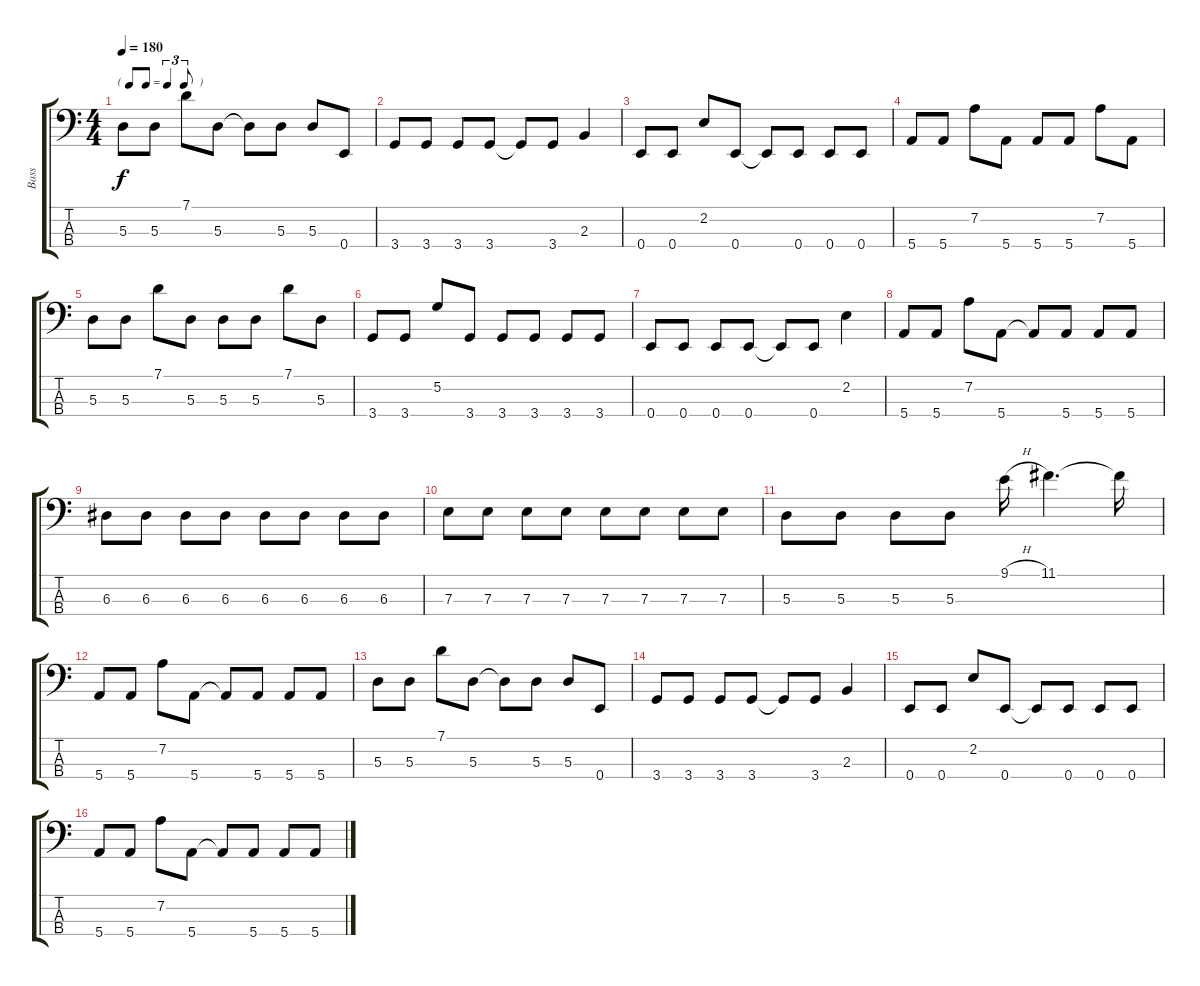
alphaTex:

\track ("Bass" "Bass") {instrument electricbassfinger}
\staff {score tabs}
\tuning (G2 D2 A1 E1) {hide}
\ts (4 4)
\tf triplet8th
\tempo 180
\clef f4
\ks c
5.3.8{dy f} 5.3.8 7.1.8 5.3.8 5.3{t}.8 5.3.8 5.3.8 0.4.8 |
3.4.8 3.4.8 3.4.8 3.4.8 3.4{t}.8 3.4.8 2.3.4 |
0.4.8 0.4.8 2.2.8 0.4.8 0.4{t}.8 0.4.8 0.4.8 0.4.8 |
5.4.8 5.4.8 7.2.8 5.4.8 5.4.8 5.4.8 7.2.8 5.4.8 |
5.3.8 5.3.8 7.1.8 5.3.8 5.3.8 5.3.8 7.1.8 5.3.8 |
3.4.8 3.4.8 5.2.8 3.4.8 3.4.8 3.4.8 3.4.8 3.4.8 |
0.4.8 0.4.8 0.4.8 0.4.8 0.4{t}.8 0.4.8 2.2.4 |
5.4.8 5.4.8 7.2.8 5.4.8 5.4{t}.8 5.4.8 5.4.8 5.4.8 |
6.3.8 6.3.8 6.3.8 6.3.8 6.3.8 6.3.8 6.3.8 6.3.8 |
7.3.8 7.3.8 7.3.8 7.3.8 7.3.8 7.3.8 7.3.8 7.3.8 |
5.3.8 5.3.8 5.3.8 5.3.8 9.1{h}.16 11.1.4{d} 11.1{t}.16 |
5.4.8 5.4.8 7.2.8 5.4.8 5.4{t}.8 5.4.8 5.4.8 5.4.8 |
5.3.8 5.3.8 7.1.8 5.3.8 5.3{t}.8 5.3.8 5.3.8 0.4.8 |
3.4.8 3.4.8 3.4.8 3.4.8 3.4{t}.8 3.4.8 2.3.4 |
0.4.8 0.4.8 2.2.8 0.4.8 0.4{t}.8 0.4.8 0.4.8 0.4.8 |
5.4.8 5.4.8 7.2.8 5.4.8 5.4{t}.8 5.4.8 5.4.8 5.4.8
